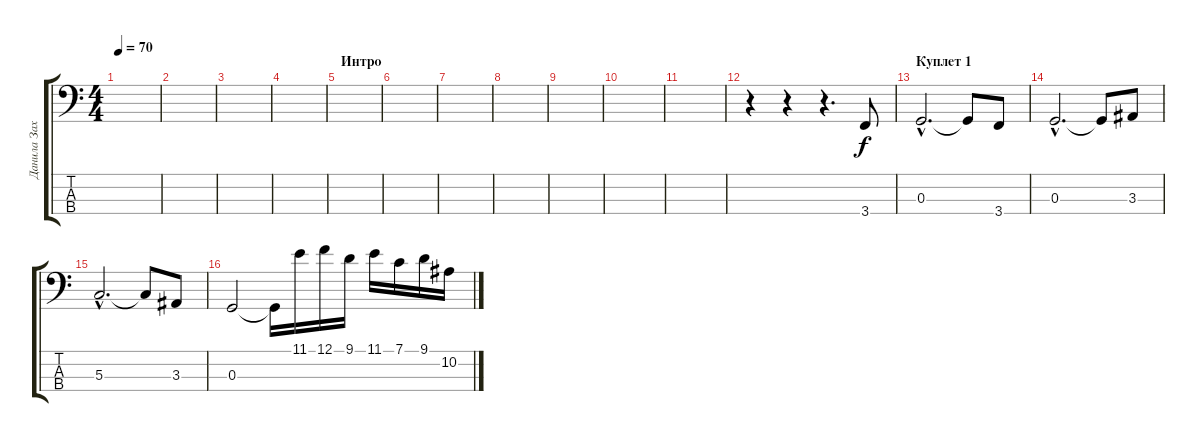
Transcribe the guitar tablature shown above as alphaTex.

\track ("Данила Захаренков" "Данила Зах") {instrument electricbassfinger}
\staff {score tabs}
\tuning (F2 C2 G1 D1) {hide}
\ts (4 4)
\tempo 70
\clef f4
\ks c
|
|
|
|
\section ("" "Интро")
|
|
|
|
|
|
|
r.4 r.4 r.4{d} 3.4.8 |
\section ("" "Куплет 1")
0.3{hac}.2{d} 0.3{t}.8 3.4.8 |
0.3{hac}.2{d} 0.3{t}.8 3.3.8 |
5.3{hac}.2{d} 5.3{t}.8 3.3.8 |
0.3.2 0.3{t}.16 11.1.16 12.1.16 9.1.16 11.1.16 7.1.16 9.1.16 10.2.16
